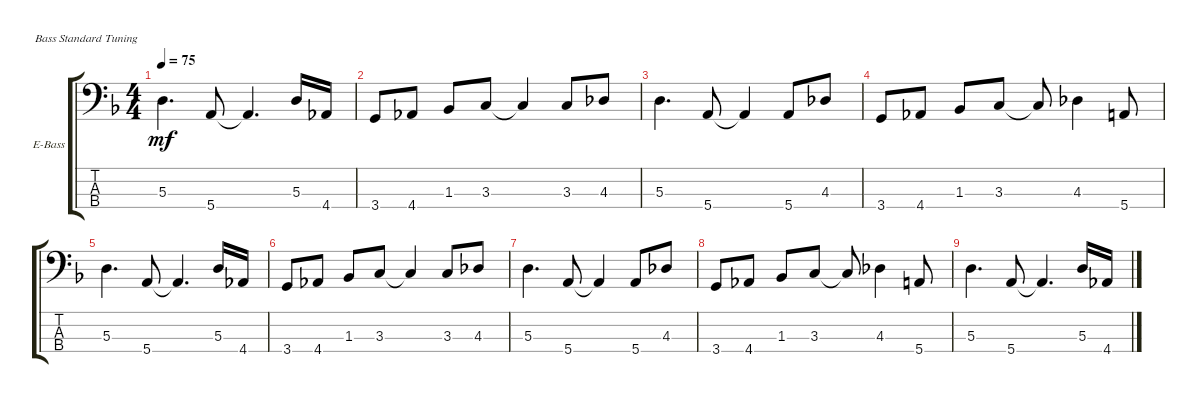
\defaultSystemsLayout 4
\bracketExtendMode groupsimilarinstruments
\firstSystemTrackNameOrientation horizontal
\otherSystemsTrackNameOrientation horizontal
\track ("Electric Bass" "E-Bass") {instrument electricbassfinger}
\staff {score tabs}
\tuning (G2 D2 A1 E1)
\ts (4 4)
\tempo 75
\clef f4
\ks dminor
5.3.4{d dy mf} 5.4.8 5.4{t}.4{d} 5.3.16 4.4.16 |
3.4.8 4.4.8 1.3.8 3.3.8 3.3{t}.4 3.3.8 4.3.8 |
5.3.4{d} 5.4.8 5.4{t}.4 5.4.8 4.3.8 |
3.4.8 4.4.8 1.3.8 3.3.8 3.3{t}.8 4.3.4 5.4.8 |
5.3.4{d} 5.4.8 5.4{t}.4{d} 5.3.16 4.4.16 |
3.4.8 4.4.8 1.3.8 3.3.8 3.3{t}.4 3.3.8 4.3.8 |
5.3.4{d} 5.4.8 5.4{t}.4 5.4.8 4.3.8 |
3.4.8 4.4.8 1.3.8 3.3.8 3.3{t}.8 4.3.4 5.4.8 |
5.3.4{d} 5.4.8 5.4{t}.4{d} 5.3.16 4.4.16
